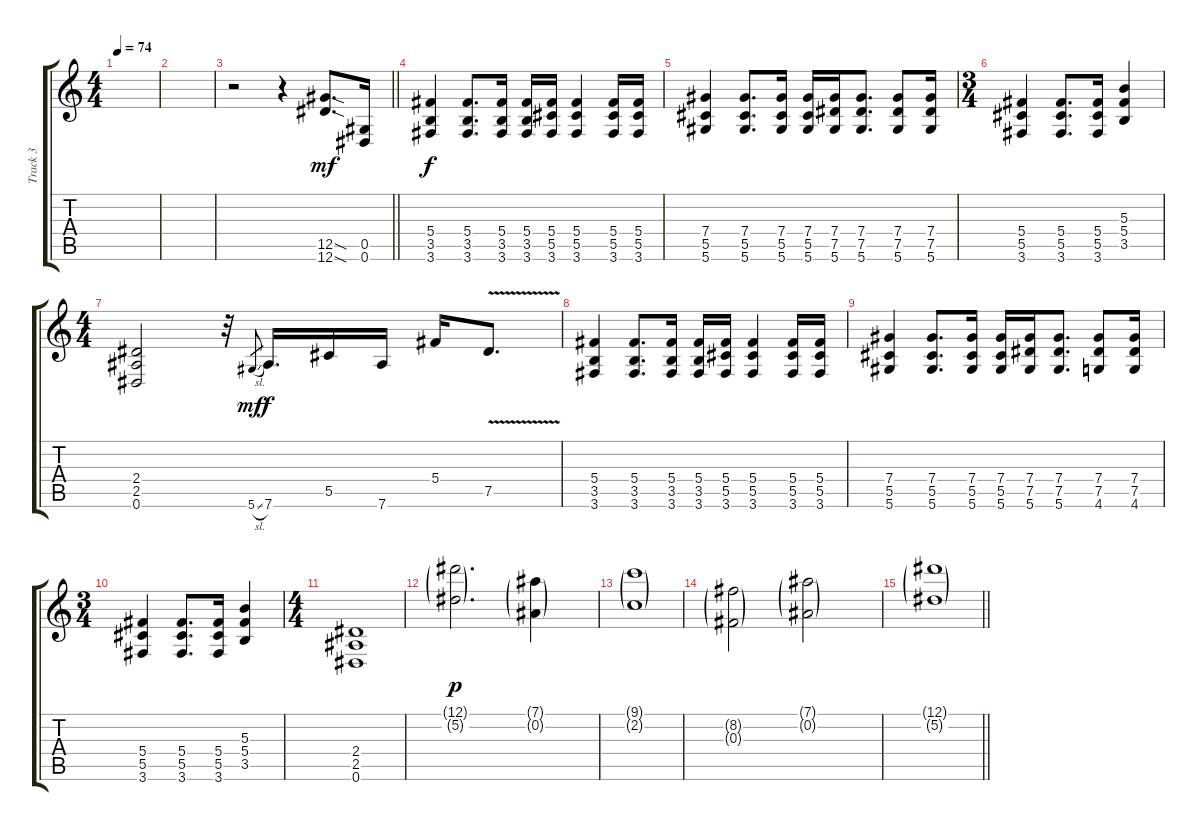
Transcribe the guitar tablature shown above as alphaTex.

\track ("Track 3" "Track 3") {instrument distortionguitar}
\staff {score tabs}
\tuning (Eb4 Bb3 Gb3 Db3 Ab2 Eb2) {hide}
\ts (4 4)
\tempo 74
\clef g2
\ks c
|
|
\barLineRight lightlight
r.2 r.4{instrument distortionguitar} (12.5{sod} 12.6{sod}).8{d dy mf} (0.5 0.6).16 |
(5.4 3.5 3.6).4{dy f instrument distortionguitar} (5.4 3.5 3.6).8{d} (5.4 3.5 3.6).16 (5.4 3.5 3.6).16 (5.4 5.5 3.6).16 (5.4 5.5 3.6).4 (5.4 5.5 3.6).16 (5.4 5.5 3.6).16 |
(7.4 5.5 5.6).4 (7.4 5.5 5.6).8{d} (7.4 5.5 5.6).16 (7.4 5.5 5.6).16 (7.4 7.5 5.6).16 (7.4 7.5 5.6).8{d} (7.4 7.5 5.6).8 (7.4 7.5 5.6).16 |
\ts (3 4)
(5.4 5.5 3.6).4 (5.4 5.5 3.6).8{d} (5.4 5.5 3.6).16 (5.3 5.4 3.5).4 |
\ts (4 4)
(2.4 2.5 0.6).2 r.32 5.6{sl}.8{gr dy mf} 7.6.16{d dy f} 5.5.16 7.6.16 5.4.16 7.5{v}.8{d} |
(5.4 3.5 3.6).4 (5.4 3.5 3.6).8{d} (5.4 3.5 3.6).16 (5.4 3.5 3.6).16 (5.4 5.5 3.6).16 (5.4 5.5 3.6).4 (5.4 5.5 3.6).16 (5.4 5.5 3.6).16 |
(7.4 5.5 5.6).4 (7.4 5.5 5.6).8{d} (7.4 5.5 5.6).16 (7.4 5.5 5.6).16 (7.4 7.5 5.6).16 (7.4 7.5 5.6).8{d} (7.4 7.5 4.6).8 (7.4 7.5 4.6).16 |
\ts (3 4)
(5.4 5.5 3.6).4 (5.4 5.5 3.6).8{d} (5.4 5.5 3.6).16 (5.3 5.4 3.5).4 |
\ts (4 4)
(2.4 2.5 0.6).1{volume 2} |
(12.1{g} 5.2{g}).2{d dy p} (7.1{g} 0.2{g}).4 |
(9.1{g} 2.2{g}).1 |
(8.2{g} 0.3{g}).2 (7.1{g} 0.2{g}).2 |
\barLineRight lightlight
(12.1{g} 5.2{g}).1
